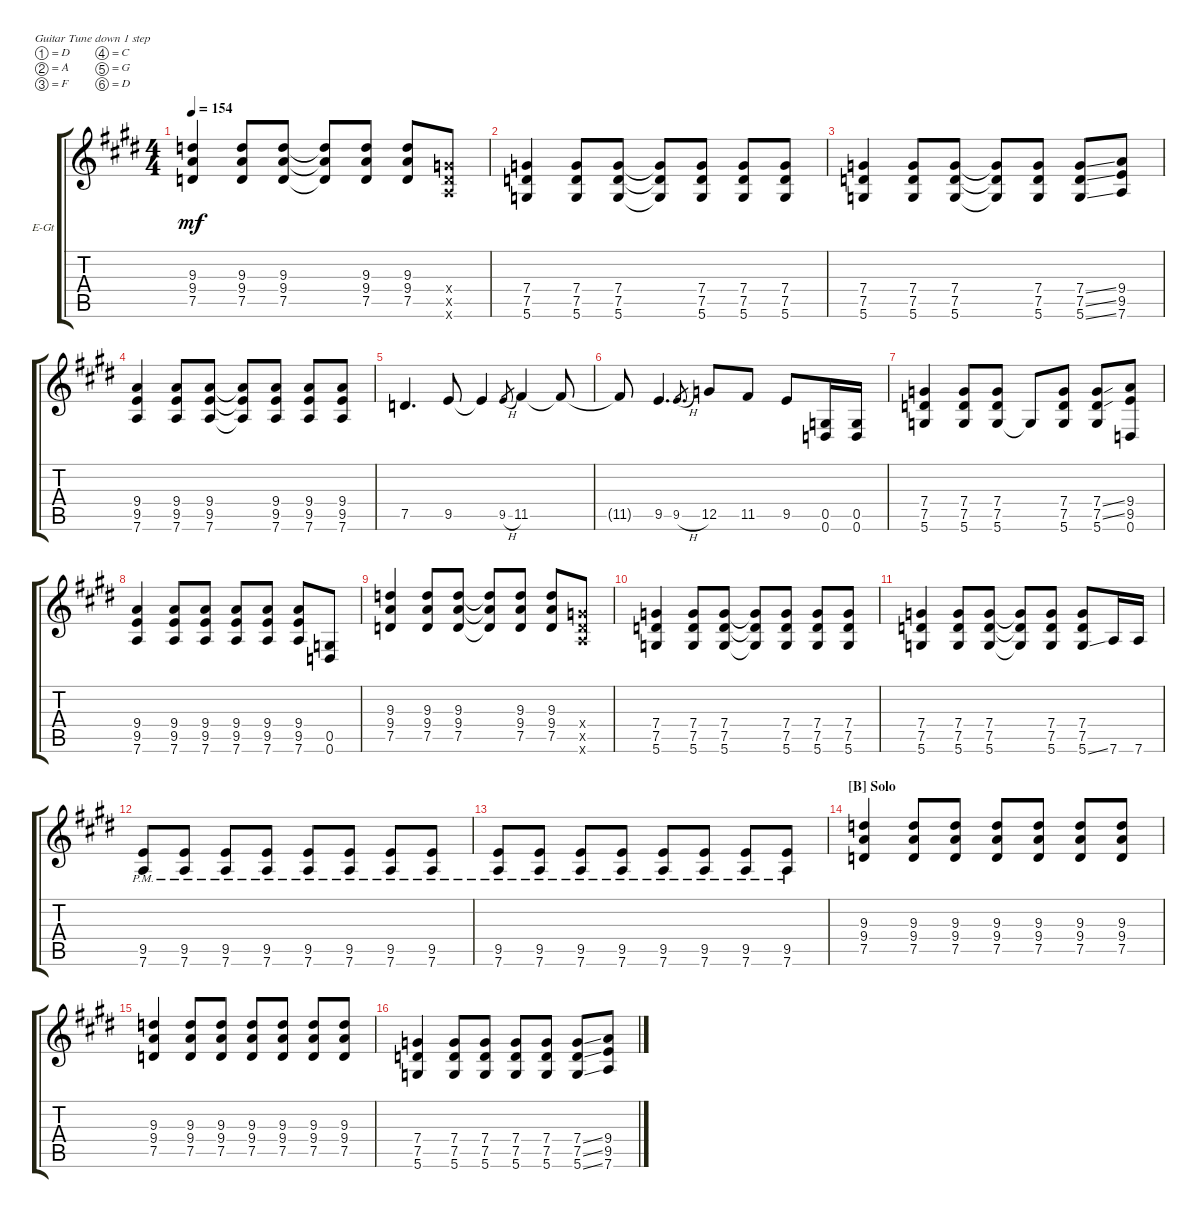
\defaultSystemsLayout 4
\bracketExtendMode groupsimilarinstruments
\firstSystemTrackNameOrientation horizontal
\otherSystemsTrackNameOrientation horizontal
\track ("Michael Poulsen" "E-Gt") {instrument distortionguitar}
\staff {score tabs}
\tuning (D4 A3 F3 C3 G2 D2)
\ts (4 4)
\tempo 154
\clef g2
\ks e
(7.5 9.4 9.3).4{dy mf} (9.3 9.4 7.5).8 (7.5 9.4 9.3).8 (9.3{t} 9.4{t} 7.5{t}).8 (7.5 9.3 9.4).8 (7.5 9.4 9.3).8 (7.4{x} 7.5{x} 7.6{x}).8 |
(5.6 7.5 7.4).4 (5.6 7.4 7.5).8 (5.6 7.4 7.5).8 (5.6{t} 7.5{t} 7.4{t}).8 (7.4 7.5 5.6).8 (7.4 7.5 5.6).8 (7.4 7.5 5.6).8 |
(5.6 7.5 7.4).4 (7.4 7.5 5.6).8 (7.4 7.5 5.6).8 (5.6{t} 7.5{t} 7.4{t}).8 (7.4 5.6 7.5).8 (7.4{ss} 5.6{ss} 7.5{ss}).8 (9.4 9.5 7.6).8 |
(7.6 9.5 9.4).4 (9.4 9.5 7.6).8 (9.4 9.5 7.6).8 (7.6{t} 9.5{t} 9.4{t}).8 (9.4 9.5 7.6).8 (9.4 9.5 7.6).8 (9.4 9.5 7.6).8 |
7.5.4{d} 9.5.8 9.5{t}.4 9.5{h}.8{gr} 11.5.4 11.5{t}.8 |
11.5{t}.8 9.5.4{d} 9.5{h}.8{d gr} 12.5.8 11.5.8 9.5.8 (0.5 0.6).16 (0.5 0.6).16 |
(5.6 7.5 7.4).4 (5.6 7.5 7.4).8 (5.6 7.4 7.5).8 5.6{t}.8 (5.6 7.5 7.4).8 (5.6 7.4{ss} 7.5{ss}).8 (0.6 9.5 9.4).8 |
(9.4 9.5 7.6).4 (7.6 9.5 9.4).8 (7.6 9.5 9.4).8 (7.6 9.5 9.4).8 (7.6 9.5 9.4).8 (7.6 9.5 9.4).8 (0.6 0.5).8 |
(7.5 9.4 9.3).4 (9.3 9.4 7.5).8 (7.5 9.4 9.3).8 (9.3{t} 9.4{t} 7.5{t}).8 (7.5 9.3 9.4).8 (7.5 9.4 9.3).8 (7.4{x} 7.5{x} 7.6{x}).8 |
(5.6 7.5 7.4).4 (5.6 7.4 7.5).8 (5.6 7.4 7.5).8 (5.6{t} 7.5{t} 7.4{t}).8 (7.4 7.5 5.6).8 (7.4 7.5 5.6).8 (7.4 7.5 5.6).8 |
(5.6 7.5 7.4).4 (7.4 7.5 5.6).8 (7.4 7.5 5.6).8 (5.6{t} 7.5{t} 7.4{t}).8 (7.4 7.5 5.6).8 (5.6{ss} 7.5 7.4).8 7.6.16 7.6.16 |
(7.6{pm} 9.5{pm}).8 (7.6{pm} 9.5{pm}).8 (7.6{pm} 9.5{pm}).8 (7.6{pm} 9.5{pm}).8 (7.6{pm} 9.5{pm}).8 (7.6{pm} 9.5{pm}).8 (7.6{pm} 9.5{pm}).8 (7.6{pm} 9.5{pm}).8 |
(7.6{pm} 9.5{pm}).8 (7.6{pm} 9.5{pm}).8 (7.6{pm} 9.5{pm}).8 (7.6{pm} 9.5{pm}).8 (7.6{pm} 9.5{pm}).8 (7.6{pm} 9.5{pm}).8 (7.6{pm} 9.5{pm}).8 (7.6{pm} 9.5{pm}).8 |
\section ("B" "Solo")
(7.5 9.4 9.3).4 (7.5 9.4 9.3).8 (7.5 9.4 9.3).8 (7.5 9.4 9.3).8 (7.5 9.4 9.3).8 (7.5 9.4 9.3).8 (7.5 9.4 9.3).8 |
(7.5 9.4 9.3).4 (7.5 9.4 9.3).8 (7.5 9.4 9.3).8 (7.5 9.4 9.3).8 (7.5 9.4 9.3).8 (7.5 9.4 9.3).8 (7.5 9.4 9.3).8 |
(5.6 7.5 7.4).4 (5.6 7.5 7.4).8 (5.6 7.5 7.4).8 (5.6 7.5 7.4).8 (5.6 7.5 7.4).8 (5.6{ss} 7.5{ss} 7.4{ss}).8 (7.6 9.5 9.4).8
